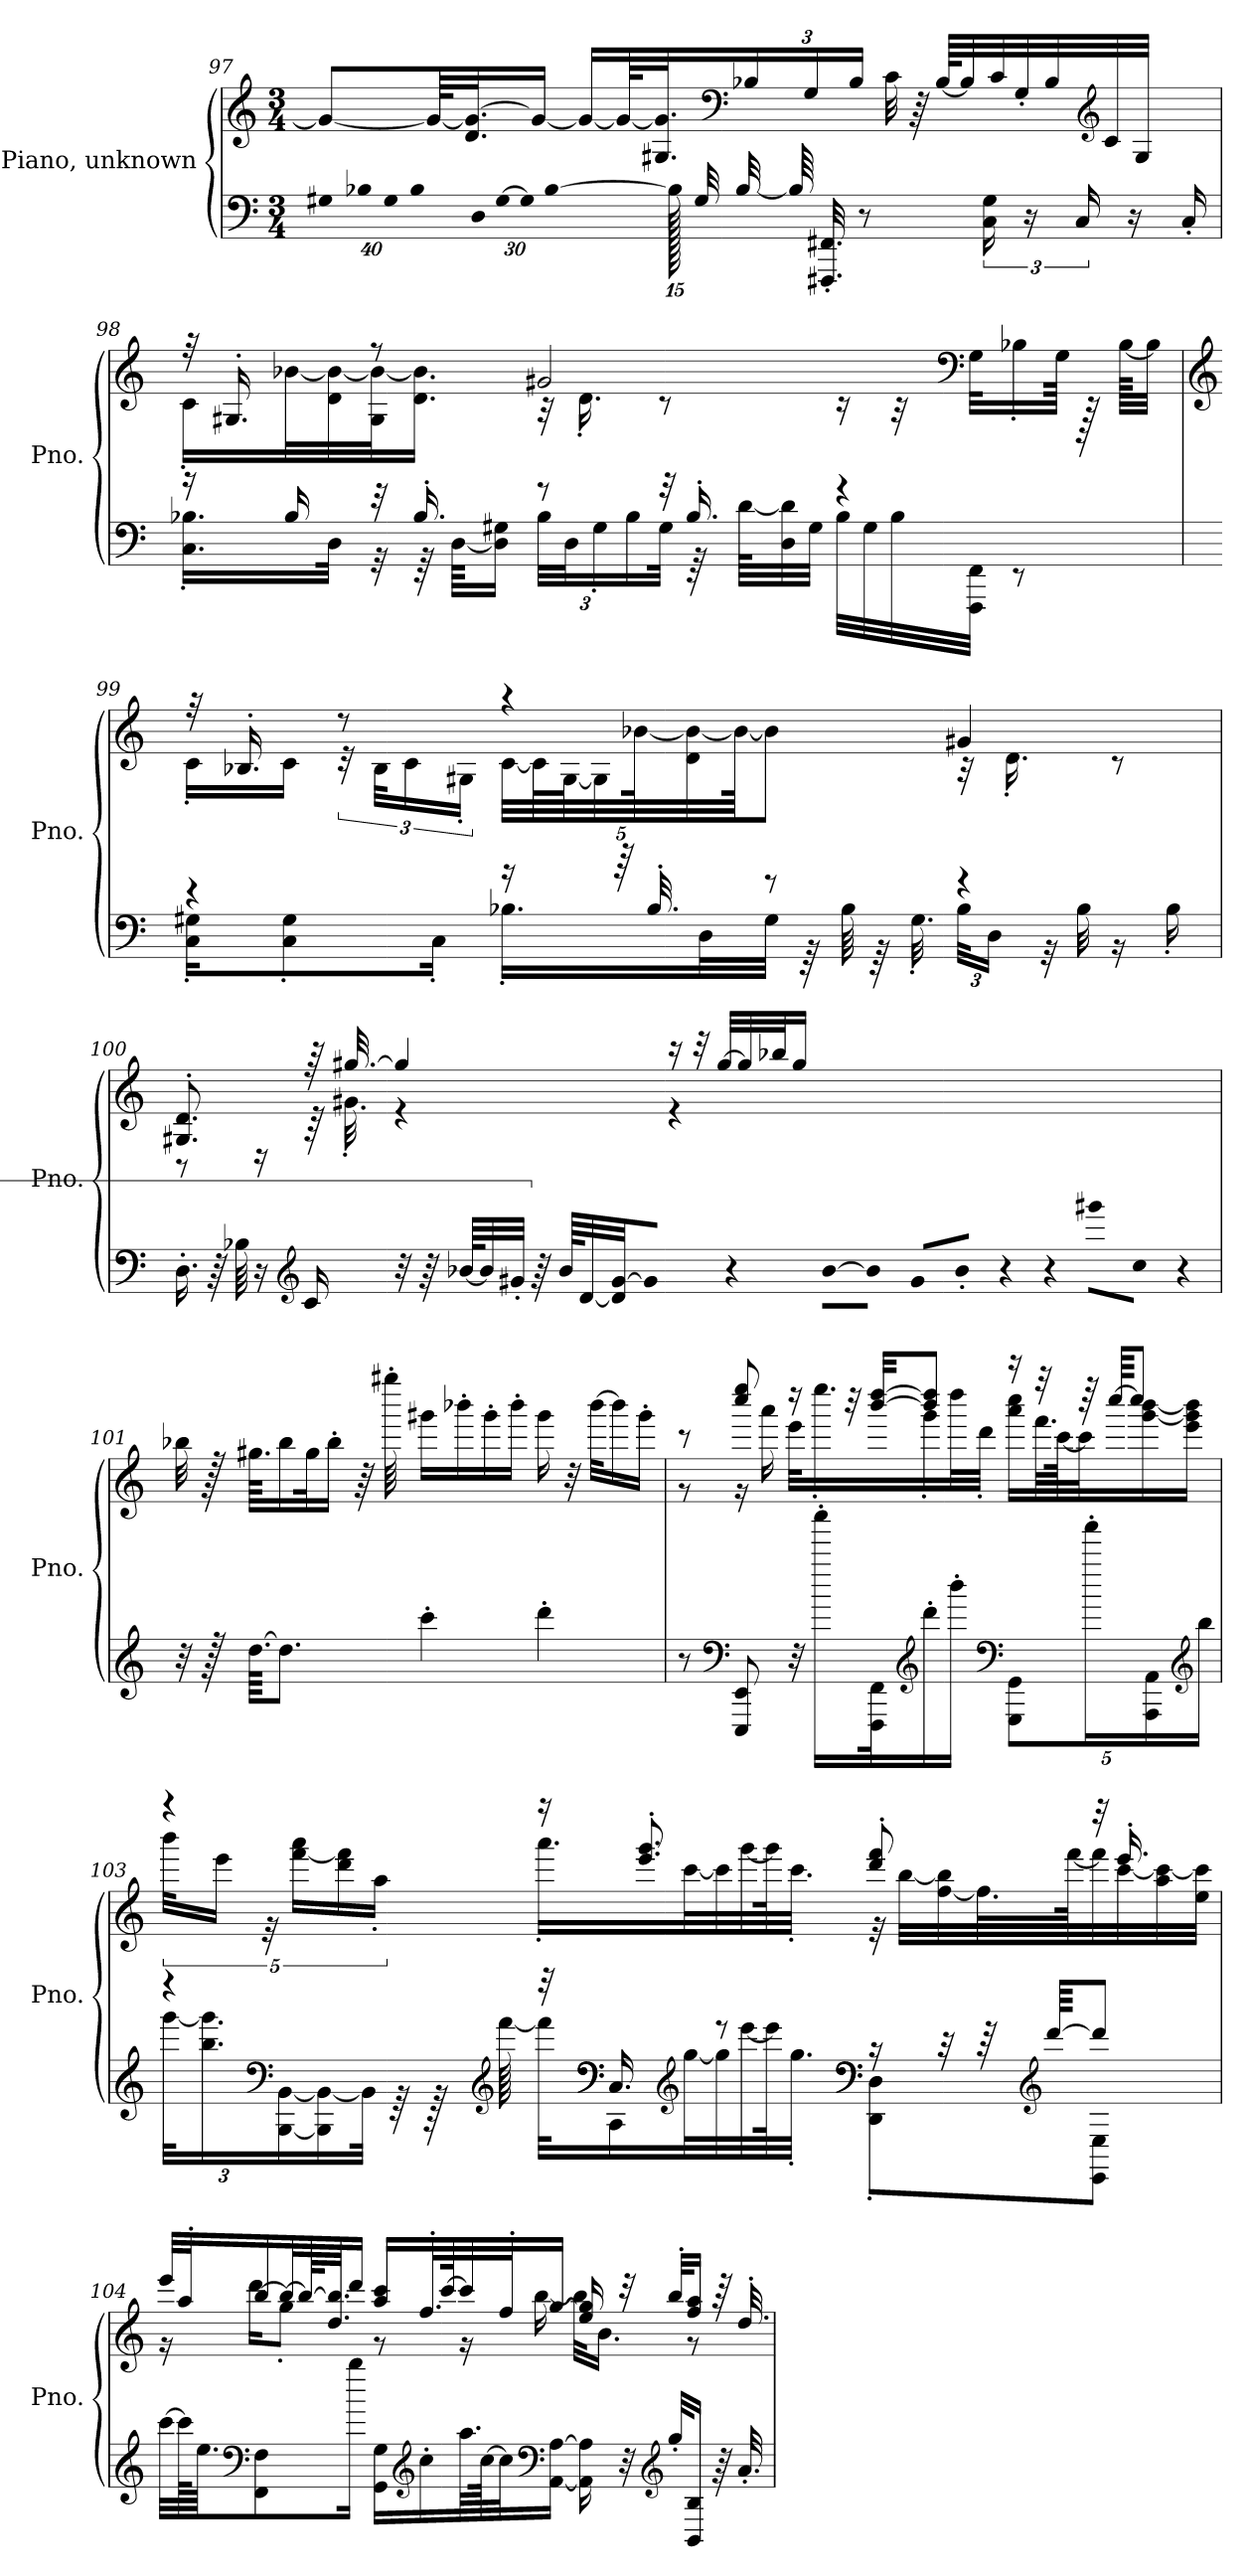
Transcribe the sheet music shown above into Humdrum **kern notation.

**kern	**kern
*part1	*part1
*staff2	*staff1
*I"Piano, unknown	*
*I'Pno.	*
!!LO:LB:g=z
*clefF4	*clefG2
*k[]	*k[]
*M3/4	*M3/4
*Xbrackettup	*
=97	=97
!LO:N:vis=32	!
640%23G#X\LLL	8g#/L_
!LO:N:vis=32	!
640%23B-X\	.
!LO:N:vis=32	!
640%23G#\	.
!LO:N:vis=32	!
640%23B-\	.
.	64g#/KLL_
.	32.d/ 32.g#/_J
!LO:N:vis=64	!
960%17D\L	.
!LO:N:vis=64	!
[960%17G#\	.
!LO:N:vis=64	!
960%17G#\J]	.
.	16g#/JJ_
[320%17B-\JJ	.
1920B-\]	16g#/LL_
32G#/LLL	.
[32B-/	.
.	64g#/KL_
64B-/K]	.
.	32.G#X/ 32.g#/]J
32.FFF#X/' 32.FF#X/'JJJ	.
*	*clefF4
*	*Xbrackettup
.	24B-X/
8r	.
.	24G#/
.	24B-/JJ
.	32c\
*brackettup	*
24C\ 24G#\	.
.	64r
24r	.
.	[64B-/KLLL
.	32B-/]
24C/	.
.	32c/
.	32G#'/
16r	.
.	32B-/
*	*clefG2
.	32c/
16C'/	.
.	32G#/JJJ
.	1920ryy
!!LO:LB:g=z
=98	=98
*^	*^
16r	16.C\' 16.B-X\'LL	32r	16c'\LL
.	.	16.G#X'/	.
16B-/	.	.	[32b-X\L
.	32D\JJk	.	32d\ 32b-\_
32r	32r	8r	32G#\ 32b-\_J
16.B-'/	64r	.	16.d\ 16.b-\]JJ
.	[64D\KKLL	.	.
.	16D\] 16G#X\JJ	.	.
*	*Xbrackettup	*	*
8r	48B-\LLL	2g#X/	32r
.	48D\J	.	.
.	.	.	16.d'\
.	24G#'\	.	.
.	24B-\	.	.
32r	32G#\JJk	.	8r
16.B-'/	64r	.	.
.	[64d\KLLL	.	.
.	32D\ 32d\]	.	.
.	32G#\JJJ	.	.
4r	32B-\LLL	.	16r
.	32G#\	.	.
.	32B-\	.	32r
*	*	*clefF4	*
.	32FFF\ 32FF\JJJ	.	32G#\KLL
.	8r	.	16B-X'\
.	.	.	64G#\JJkk
.	.	.	128r
.	.	.	[128B-\KKLLL
.	.	.	32B-\JJJ]
!!LO:LB:g=z	!!
=99	=99	=99	=99
*	*	*clefG2	*
4r	16C\' 16G#X\'KL	32r	16c'\LL
.	.	16.B-X'/	.
.	8C\' 8G#\'	.	16c\JJ
*	*	*	*brackettup
.	.	8r	48r
.	.	.	48B-\KLL
.	.	.	24c\
.	16C'\Jk	.	.
.	.	.	24G#X'\JJ
*	*	*	*Xbrackettup
16r	16.B-X'\LL	4r	[40c\LLL
.	.	.	80c\L]
.	.	.	[80G#\J
.	.	.	40G#\]
64r	.	.	.
.	.	.	[80b-X\K
32.B-'/	.	.	.
.	.	.	40d\ 40b-\_
.	32D\L	.	.
.	.	.	80b-\JJK_
8r	32G#\JJJ	.	8b-\J]
.	64r	.	.
.	64B-\	.	.
.	64r	.	.
.	32.G#'\	.	.
4r	48B-\KLL	4g#X/	32r
.	24D\JJ	.	.
.	.	.	16.d'\
.	32r	.	.
.	32B-\	.	.
.	16r	.	8r
.	16B-'\	.	.
*v	*v	*	*
!!LO:PB:g=z	!!
=100	=100	=100
16.D'\	8.G#X/' 8.d/'	8r
64r	.	.
64B-X\	.	.
16r	.	16r
*clefG2	*	*
16c/	64r	64r
.	[32.gg#X/	32.g#X'\
32r	4gg#/]	4r
64r	.	.
[64b-X/KLLL	.	.
32b-/]	.	.
32g#X'/JJJ	.	.
*brackettup	*	*
96r	.	.
96b-/KLLL	.	.
[48d/	.	.
48d/] [48g#/	.	.
64g#/JJJk]	.	.
128r	.	.
[128b-\KKLLL	.	.
32b-\JJJ]	.	.
32g#/LLL	16r	4r
32b-'/JJJ	.	.
64r	32r	.
128r	.	.
128ggg#X\KKLLL	.	.
32cc\JJJ	[32gg#/LLL	.
8r	32gg#/]	.
.	32bb-X/J	.
.	16gg#/JJ	.
*	*v	*v
!!LO:LB:g=z
=101	=101
32r	32bb-X\
128r	128r
[64.dd\KKKL	64.gg#X\KKLL
8.dd\J]	16bb-\
.	32gg#\K
.	16bb-'\JJ
.	64r
.	64gggg#X'\
4ccc'\	16ggg#X\LL
.	16bbb-X'\
.	16ggg#'\
.	16bbb-'\JJ
4ddd'\	16ggg#\
.	32r
.	[32bbb-\KLL
.	16bbb-\]
.	16ggg#'\JJ
!!LO:LB:g=z
=102	=102
*	*^
8r	8r	8r
*clefF4	*	*
8EEE/ 8EE/	8cccc/ 8eeee/	16r
.	.	16aaa\
32r	16r	32eee\KLL
16cccc'\LL	.	16.eeee'\
.	32r	.
32FFF\ 32FF\K	[32bbb/ [32dddd/KKL	.
*clefG2	*	*
16ddd'\	8bbb/] 8dddd/]J	16ggg'\
16bbb'\JJ	.	32dddd\L
.	.	32ddd'\JJJ
*clefF4	*	*
*Xbrackettup	*	*
10GGG\ 10GG\L	16r	16aaa\ 16cccc\LL
.	32r	64.fff\LL
.	.	[128ccc\JK
.	64r	32ccc\J]
20aaa'\L	.	.
.	[64cccc/KKKL	.
.	8cccc/J]	[16ggg\ [16bbb\
20AAA\ 20AA\	.	.
.	.	16eee\ 16ggg\] 16bbb\]JJ
*clefG2	*	*
20bb\JJ	.	.
!!LO:LB:g=z	!!
=103	=103	=103
*^	*	*
*	*	*	*brackettup
4r	[48ggg\KLL	4r	40bbb\KLL
.	24.bb\ 24.ggg\]	.	.
.	.	.	20eee\JJ
.	.	.	40r
*clefF4	*	*	*
.	[24BBB\ [24BB\	.	.
.	.	.	[20fff\ 20aaa\LL
.	16BBB\] 16BB\_	.	.
.	.	.	20ddd\ 20fff\]
.	32BB\JJk]	.	.
.	.	.	20aa'\JJ
.	64r	.	.
.	128r	.	.
*clefG2	*	*	*
.	[128fff\	.	.
32r	32fff\KLL]	16r	16.aaa'\LL
*clefF4	*	*	*
16.C/	16CC\	.	.
.	.	8.eee/' 8.ggg/'	.
*clefG2	*	*	*
.	[32gg\L	.	[32ccc\L
8r	32gg\]	.	32ccc\]
.	[32eee\	.	[32ggg\
.	64eee\K]	.	64ggg\K]
.	32.gg'\JJJ	.	32.ccc'\JJJ
*clefF4	*	*	*
16r	8DD\' 8D\'L	8ddd/' 8fff/'	32r
.	.	.	[32bb\LLL
32r	.	.	[32ff\ 32bb\]
64r	.	.	64.ff\L]
*clefG2	*	*	*
[64ddd/KKKL	.	.	.
.	.	.	[128fff\JK
8ddd/J]	8EE\ 8E\J	32r	32fff\]
.	.	16.eee'/	[32ccc\
.	.	.	32aa\ 32ccc\_
.	.	.	32ee\ 32ccc\]JJJ
*v	*v	*	*
!!LO:LB:g=z	!!
=104	=104	=104
[32ccc\LLL	32eee/LLL	16r
128ccc\KL]	32aa'/J	.
64.ee\JJJ	.	.
*clefF4	*	*
8FF\ 8F\	[16bb/	16ddd\KL
.	32bb/L_	8gg'\J
.	128bb/KL_	.
.	64.dd/ 64.bb/]JJ	.
16bb\Jk	16ddd/JJ	.
16GG\ 16G\LL	16aa/ 16ccc/LL	8r
*clefG2	*	*
16cc'\	32.ff'/L	.
.	[64ccc/K	.
64.aa\LL	32ccc/]	16r
[128cc\JK	.	.
32cc\J]	32ff'/J	.
*clefF4	*	*
[16AA\ [16A\JJ	[16gg/JJ	[16bb\
16AA\] 16A\]	16ee/ 16gg/]	32bb\KLL]
.	.	16.b\JJ
32r	32r	.
*clefG2	*	*
32gg'/KLL	32bb'/KLL	.
16BB/ 16B/JJ	16ff/ 16aa/JJ	8r
64r	64r	.
32.a'/	32.dd'/	.
*	*v	*v
=	=
*-	*-
